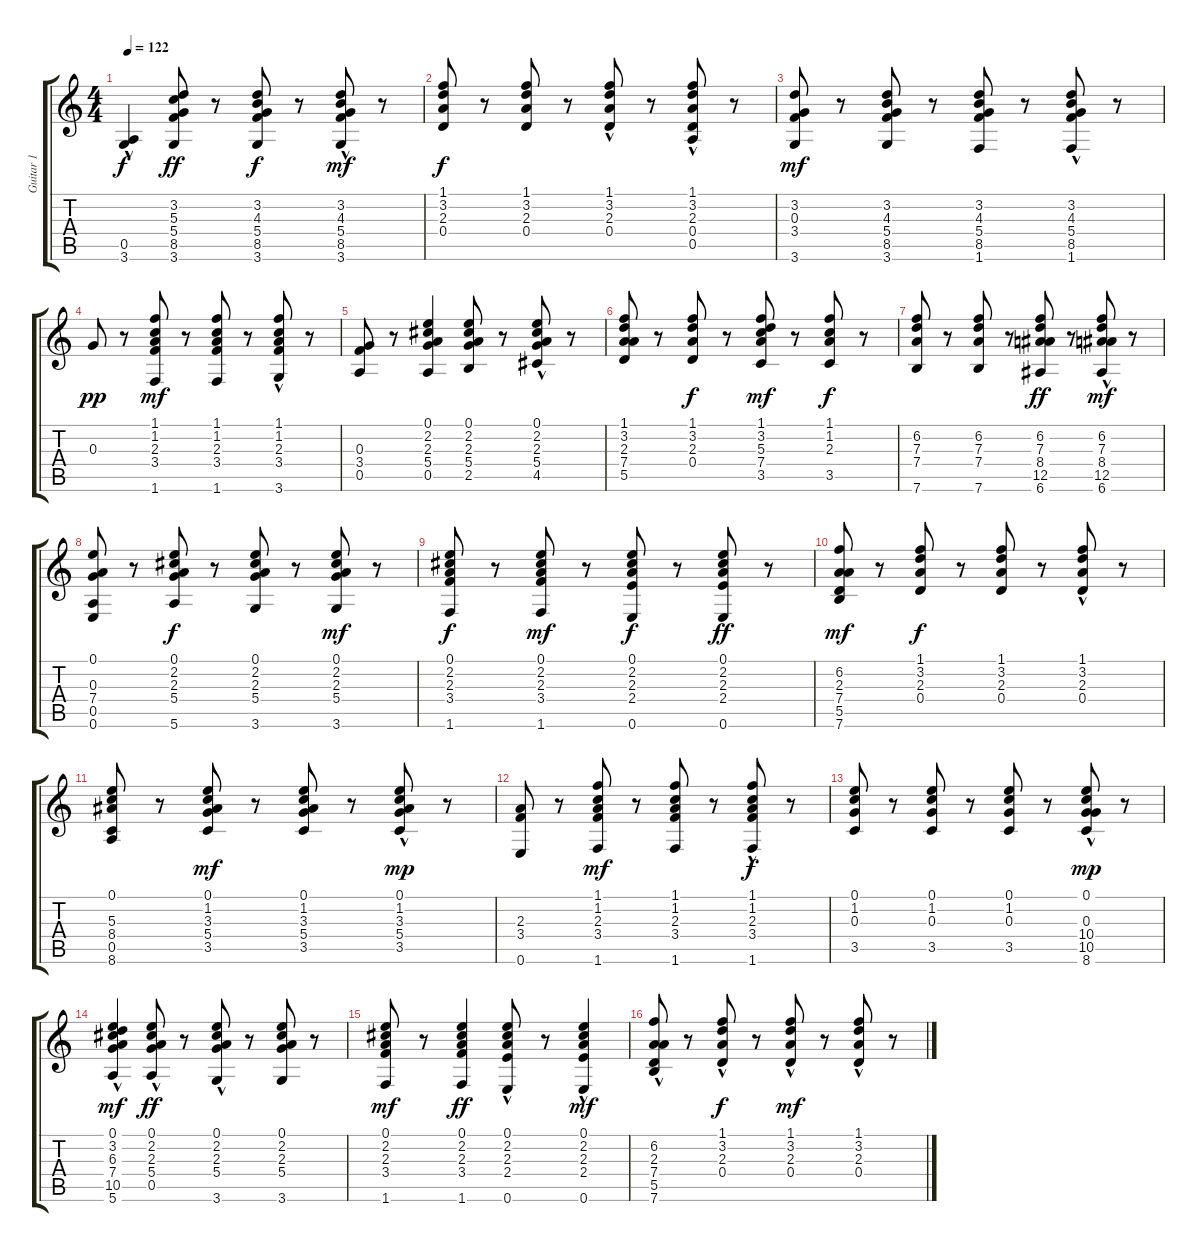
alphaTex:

\track ("Guitar 1" "Guitar 1") {instrument electricguitarclean}
\staff {score tabs}
\tuning (E4 B3 G3 D3 A2 E2) {hide}
\ts (4 4)
\tempo 122
\clef g2
\ks c
(0.5{hac} 3.6).4{dy f} (3.2 5.3 5.4 8.5 3.6).8{dy ff} r.8 (3.2 4.3 5.4 8.5 3.6).8{dy f} r.8 (3.2 4.3 5.4 8.5 3.6{hac}).8{dy mf} r.8 |
(1.1 3.2 2.3 0.4).8{dy f} r.8 (1.1 3.2 2.3 0.4).8 r.8 (1.1{hac} 3.2 2.3 0.4).8 r.8 (1.1 3.2 2.3{hac} 0.4 0.5).8 r.8 |
(3.2 0.3 3.4 3.6).8{dy mf} r.8 (3.2 4.3 5.4 8.5 3.6).8 r.8 (3.2 4.3 5.4 8.5 1.6).8 r.8 (3.2 4.3{hac} 5.4{hac} 8.5 1.6).8 r.8 |
0.3.8{dy pp} r.8 (1.1 1.2 2.3 3.4 1.6).8{dy mf} r.8 (1.1 1.2 2.3 3.4 1.6).8 r.8 (1.1 1.2{hac} 2.3{hac} 3.4 3.6).8 r.8 |
(0.3 3.4 0.5).8 r.8 (0.1 2.2 2.3 5.4 0.5).4 (0.1 2.2 2.3 5.4 2.5).8 r.8 (0.1{hac} 2.2 2.3{hac} 5.4 4.5).8 r.8 |
(1.1 3.2 2.3 7.4 5.5).8 r.8 (1.1 3.2 2.3 0.4).8{dy f} r.8 (1.1 3.2 5.3 7.4 3.5).8{dy mf} r.8 (1.1 1.2 2.3 3.5).8{dy f} r.8 |
(6.2 7.3 7.4 7.6).8 r.8 (6.2 7.3 7.4 7.6).8 r.8 (6.2 7.3 8.4 12.5 6.6).8{dy ff} r.8 (6.2 7.3 8.4 12.5{hac} 6.6).8{dy mf} r.8 |
(0.1 0.3 7.4 0.5 0.6).8 r.8 (0.1 2.2 2.3 5.4 5.6).8{dy f} r.8 (0.1 2.2 2.3 5.4 3.6).8 r.8 (0.1 2.2 2.3 5.4 3.6).8{dy mf} r.8 |
(0.1 2.2 2.3 3.4 1.6).8{dy f} r.8 (0.1 2.2 2.3 3.4 1.6).8{dy mf} r.8 (0.1 2.2 2.3 2.4 0.6).8{dy f} r.8 (0.1 2.2 2.3 2.4 0.6).8{dy ff} r.8 |
(6.2 2.3 7.4 5.5 7.6).8{dy mf} r.8 (1.1 3.2 2.3 0.4).8{dy f} r.8 (1.1 3.2 2.3 0.4).8 r.8 (1.1 3.2 2.3{hac} 0.4).8 r.8 |
(0.1 5.3 8.4 0.5 8.6).8 r.8 (0.1 1.2 3.3 5.4 3.5).8{dy mf} r.8 (0.1 1.2 3.3 5.4 3.5).8 r.8 (0.1 1.2{hac} 3.3 5.4 3.5).8{dy mp} r.8 |
(2.3 3.4 0.6).8 r.8 (1.1 1.2 2.3 3.4 1.6).8{dy mf} r.8 (1.1 1.2 2.3 3.4 1.6).8 r.8 (1.1{hac} 1.2 2.3{hac} 3.4 1.6).8{dy f} r.8 |
(0.1 1.2 0.3 3.5).8 r.8 (0.1 1.2 0.3 3.5).8 r.8 (0.1 1.2 0.3 3.5).8 r.8 (0.1{hac} 0.3{hac} 10.4 10.5{hac} 8.6).8{dy mp} r.8 |
(0.1{hac} 3.2 6.3 7.4 10.5 5.6).4{dy mf} (0.1{hac} 2.2 2.3 5.4 0.5).8{dy ff} r.8 (0.1{hac} 2.2 2.3 5.4 3.6).8 r.8 (0.1 2.2 2.3 5.4 3.6).8 r.8 |
(0.1 2.2 2.3 3.4 1.6).8{dy mf} r.8 (0.1 2.2 2.3 3.4 1.6).4{dy ff} (0.1{hac} 2.2{hac} 2.3 2.4 0.6).8 r.8 (0.1 2.2 2.3 2.4{hac} 0.6).4{dy mf} |
(6.2{hac} 2.3 7.4 5.5 7.6).8 r.8 (1.1{hac} 3.2 2.3 0.4).8{dy f} r.8 (1.1{hac} 3.2 2.3 0.4).8{dy mf} r.8 (1.1{hac} 3.2 2.3{hac} 0.4).8 r.8
